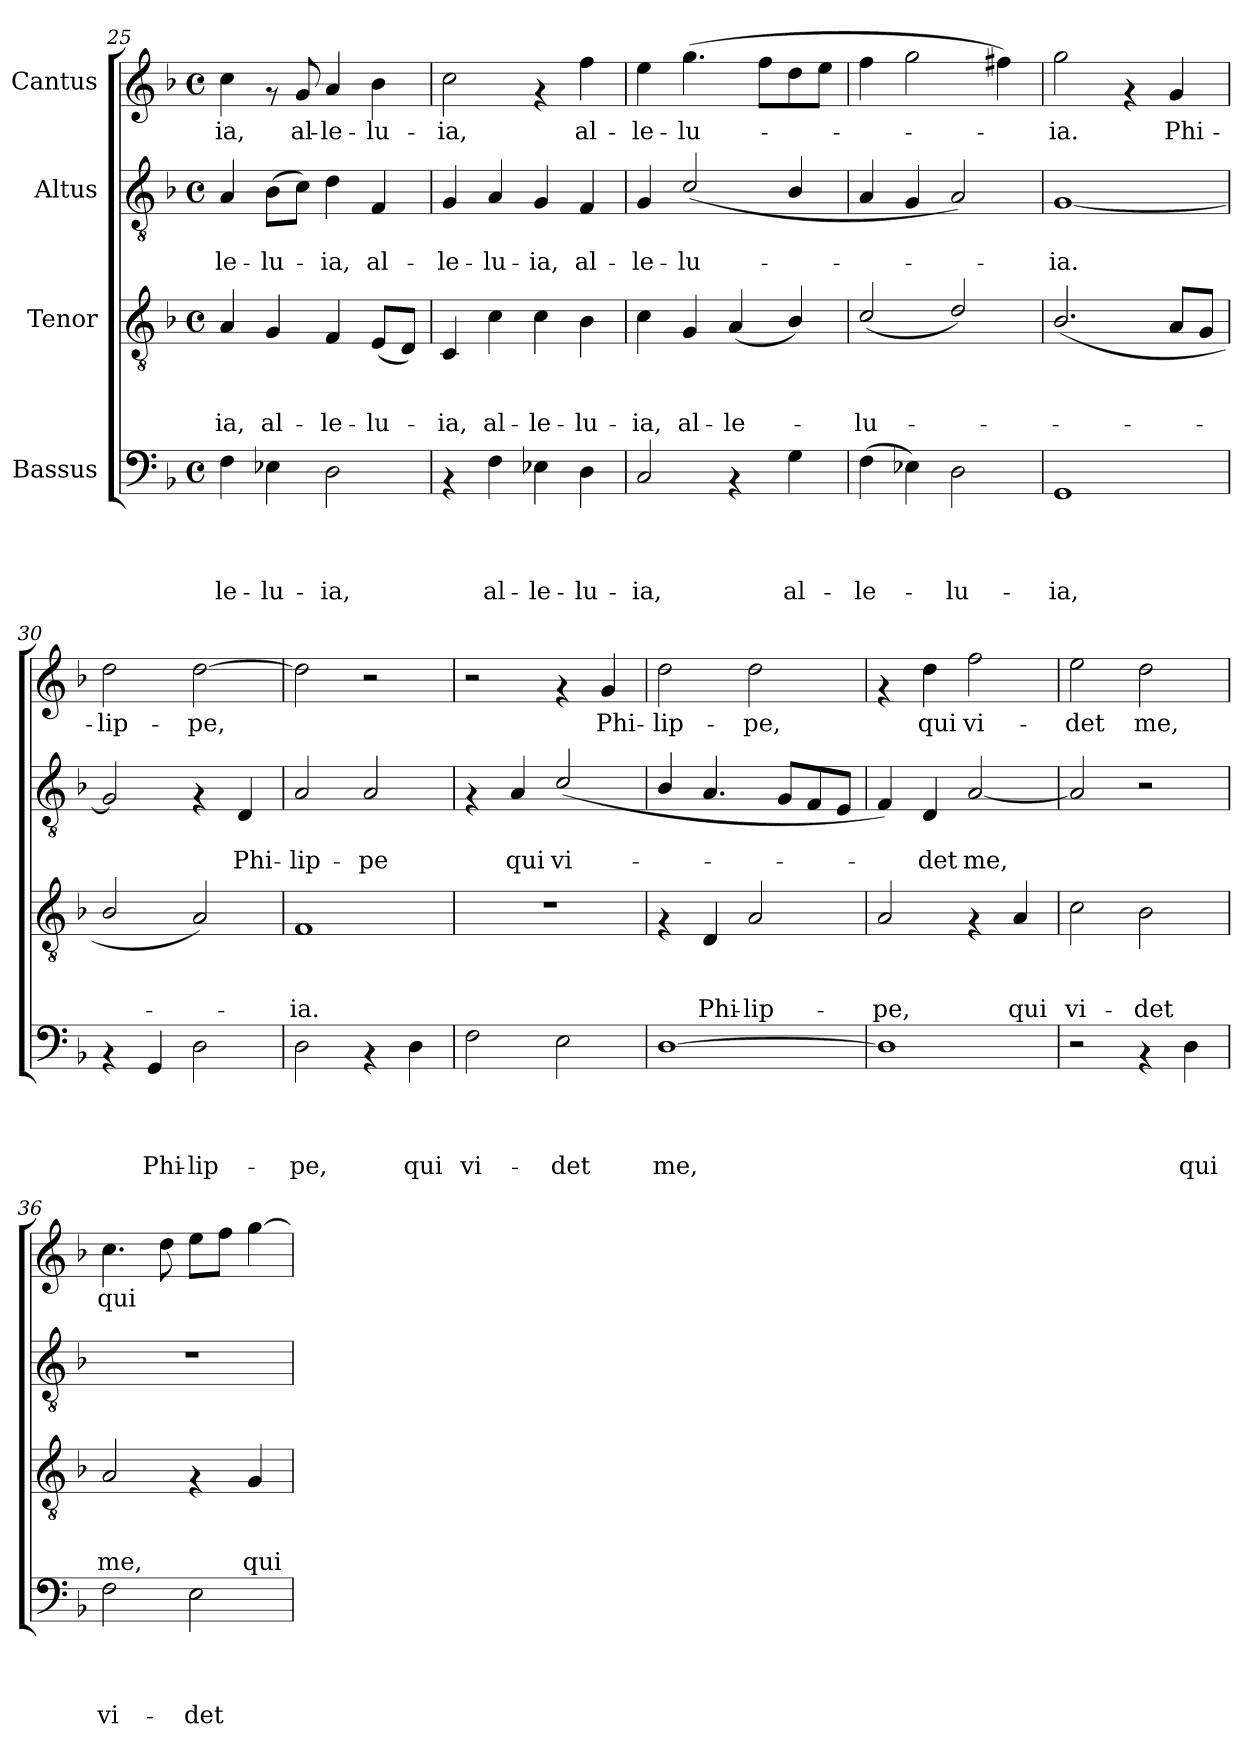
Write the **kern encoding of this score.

**kern	**text	**text	**text	**text	**kern	**text	**text	**text	**kern	**text	**text	**kern	**text
*part4	*part4	*part4	*part4	*part4	*part3	*part3	*part3	*part3	*part2	*part2	*part2	*part1	*part1
*staff4	*staff4	*staff4	*staff4	*staff4	*staff3	*staff3	*staff3	*staff3	*staff2	*staff2	*staff2	*staff1	*staff1
*I"Bassus	*	*	*	*	*I"Tenor	*	*	*	*I"Altus	*	*	*I"Cantus	*
*clefF4	*	*	*	*	*clefGv2	*	*	*	*clefGv2	*	*	*clefG2	*
*k[b-]	*	*	*	*	*k[b-]	*	*	*	*k[b-]	*	*	*k[b-]	*
*F:	*	*	*	*	*F:	*	*	*	*F:	*	*	*F:	*
*M4/4	*	*	*	*	*M4/4	*	*	*	*M4/4	*	*	*M4/4	*
*met(c)	*	*	*	*	*met(c)	*	*	*	*met(c)	*	*	*met(c)	*
=25	=25	=25	=25	=25	=25	=25	=25	=25	=25	=25	=25	=25	=25
!	!	!	!	!LO:LY:b	!	!	!	!LO:LY:b	!	!	!LO:LY:b	!	!LO:LY:b
4F\	.	.	.	-le-	4A/	.	.	-ia,	4A/	.	-le-	4cc\	-ia,
!	!	!	!	!LO:LY:b	!	!	!	!LO:LY:b	!	!	!LO:LY:b	!	!
4E-X\	.	.	.	-lu-	4G/	.	.	al-	(>8B-\L	.	-lu-	8rf	.
!	!	!	!	!	!	!	!	!	!	!	!	!	!LO:LY:b
.	.	.	.	.	.	.	.	.	8c\J)	.	.	8g/	al-
!	!	!	!	!LO:LY:b	!	!	!	!LO:LY:b	!	!	!LO:LY:b	!	!LO:LY:b
2D\	.	.	.	-ia,	4F/	.	.	-le-	4d\	.	-ia,	4a/	-le-
!	!	!	!	!	!	!	!	!LO:LY:b	!	!	!LO:LY:b	!	!LO:LY:b
.	.	.	.	.	(<8E/L	.	.	-lu-	4F/	.	al-	4b-\	-lu-
.	.	.	.	.	8D/J)	.	.	.	.	.	.	.	.
=26	=26	=26	=26	=26	=26	=26	=26	=26	=26	=26	=26	=26	=26
!	!	!	!	!	!	!	!	!LO:LY:b	!	!	!LO:LY:b	!	!LO:LY:b
4rAA	.	.	.	.	4C/	.	.	-ia,	4G/	.	-le-	2cc\	-ia,
!	!	!	!	!LO:LY:b	!	!	!	!LO:LY:b	!	!	!LO:LY:b	!	!
4F\	.	.	.	al-	4c\	.	.	al-	4A/	.	-lu-	.	.
!	!	!	!	!LO:LY:b	!	!	!	!LO:LY:b	!	!	!LO:LY:b	!	!
4E-X\	.	.	.	-le-	4c\	.	.	-le-	4G/	.	-ia,	4rf	.
!	!	!	!	!LO:LY:b	!	!	!	!LO:LY:b	!	!	!LO:LY:b	!	!LO:LY:b
4D\	.	.	.	-lu-	4B-\	.	.	-lu-	4F/	.	al-	4ff\	al-
=27	=27	=27	=27	=27	=27	=27	=27	=27	=27	=27	=27	=27	=27
!	!	!	!	!LO:LY:b	!	!	!	!LO:LY:b	!	!	!LO:LY:b	!	!LO:LY:b
2C/	.	.	.	-ia,	4c\	.	.	-ia,	4G/	.	-le-	4ee\	-le-
!	!	!	!	!	!	!	!	!LO:LY:b	!	!	!LO:LY:b	!	!LO:LY:b
.	.	.	.	.	4G/	.	.	al-	(<2c/	.	-lu-	(>4.gg\	-lu-
!	!	!	!	!	!	!	!	!LO:LY:b	!	!	!	!	!
4rAA	.	.	.	.	(<4A/	.	.	-le-	.	.	.	.	.
.	.	.	.	.	.	.	.	.	.	.	.	8ff\L	.
!	!	!	!	!LO:LY:b	!	!	!	!	!	!	!	!	!
4G\	.	.	.	al-	4B-/)	.	.	.	4B-/	.	.	8dd\	.
.	.	.	.	.	.	.	.	.	.	.	.	8ee\J	.
=28	=28	=28	=28	=28	=28	=28	=28	=28	=28	=28	=28	=28	=28
!	!	!	!	!LO:LY:b	!	!	!	!LO:LY:b	!	!	!	!	!
(>4F\	.	.	.	-le-	(<2c/	.	.	-lu-	4A/	.	.	4ff\	.
4E-X\)	.	.	.	.	.	.	.	.	4G/	.	.	2gg\	.
!	!	!	!	!LO:LY:b	!	!	!	!	!	!	!	!	!
2D\	.	.	.	-lu-	2d/)	.	.	.	2A/)	.	.	.	.
.	.	.	.	.	.	.	.	.	.	.	.	4ff#X\)	.
!!LO:LB:g=z
=29	=29	=29	=29	=29	=29	=29	=29	=29	=29	=29	=29	=29	=29
!	!	!	!	!LO:LY:b	!	!	!	!	!	!	!LO:LY:b	!	!LO:LY:b
1GG	.	.	.	-ia,	(<2.B-/	.	.	.	[<1G	.	-ia.	2gg\	-ia.
.	.	.	.	.	.	.	.	.	.	.	.	4rf	.
!	!	!	!	!	!	!	!	!	!	!	!	!	!LO:LY:b
.	.	.	.	.	8A/L	.	.	.	.	.	.	4g/	Phi-
.	.	.	.	.	8G/J	.	.	.	.	.	.	.	.
=30	=30	=30	=30	=30	=30	=30	=30	=30	=30	=30	=30	=30	=30
!	!	!	!	!	!	!	!	!	!	!	!	!	!LO:LY:b
4rAA	.	.	.	.	2B-/	.	.	.	2G/]	.	.	2dd\	-lip-
!	!	!	!	!LO:LY:b	!	!	!	!	!	!	!	!	!
4GG/	.	.	.	Phi-	.	.	.	.	.	.	.	.	.
!	!	!	!	!LO:LY:b	!	!	!	!	!	!	!	!	!LO:LY:b
2D\	.	.	.	-lip-	2A/)	.	.	.	4rF	.	.	[>2dd\	-pe,
!	!	!	!	!	!	!	!	!	!	!	!LO:LY:b	!	!
.	.	.	.	.	.	.	.	.	4D/	.	Phi-	.	.
=31	=31	=31	=31	=31	=31	=31	=31	=31	=31	=31	=31	=31	=31
!	!	!	!	!LO:LY:b	!	!	!	!LO:LY:b	!	!	!LO:LY:b	!	!
2D\	.	.	.	-pe,	1F	.	.	-ia.	2A/	.	-lip-	2dd\]	.
!	!	!	!	!	!	!	!	!	!	!	!LO:LY:b	!	!
4rAA	.	.	.	.	.	.	.	.	2A/	.	-pe	2r	.
!	!	!	!	!LO:LY:b	!	!	!	!	!	!	!	!	!
4D\	.	.	.	qui	.	.	.	.	.	.	.	.	.
=32	=32	=32	=32	=32	=32	=32	=32	=32	=32	=32	=32	=32	=32
!	!	!	!	!LO:LY:b	!	!	!	!	!	!	!	!	!
2F\	.	.	.	vi-	1r	.	.	.	4rF	.	.	2r	.
!	!	!	!	!	!	!	!	!	!	!	!LO:LY:b	!	!
.	.	.	.	.	.	.	.	.	4A/	.	qui	.	.
!	!	!	!	!LO:LY:b	!	!	!	!	!	!	!LO:LY:b	!	!
2E\	.	.	.	-det	.	.	.	.	(<2c/	.	vi-	4rf	.
!	!	!	!	!	!	!	!	!	!	!	!	!	!LO:LY:b
.	.	.	.	.	.	.	.	.	.	.	.	4g/	Phi-
=33	=33	=33	=33	=33	=33	=33	=33	=33	=33	=33	=33	=33	=33
!	!	!	!	!LO:LY:b	!	!	!	!	!	!	!	!	!LO:LY:b
[>1D	.	.	.	me,	4rF	.	.	.	4B-/	.	.	2dd\	-lip-
!	!	!	!	!	!	!	!	!LO:LY:b	!	!	!	!	!
.	.	.	.	.	4D/	.	.	Phi-	4.A/	.	.	.	.
!	!	!	!	!	!	!	!	!LO:LY:b	!	!	!	!	!LO:LY:b
.	.	.	.	.	2A/	.	.	-lip-	.	.	.	2dd\	-pe,
.	.	.	.	.	.	.	.	.	8G/L	.	.	.	.
.	.	.	.	.	.	.	.	.	8F/	.	.	.	.
.	.	.	.	.	.	.	.	.	8E/J	.	.	.	.
=34	=34	=34	=34	=34	=34	=34	=34	=34	=34	=34	=34	=34	=34
!	!	!	!	!	!	!	!	!LO:LY:b	!	!	!	!	!
1D]	.	.	.	.	2A/	.	.	-pe,	4F/)	.	.	4rf	.
!	!	!	!	!	!	!	!	!	!	!	!LO:LY:b	!	!LO:LY:b
.	.	.	.	.	.	.	.	.	4D/	.	-det	4dd\	qui
!	!	!	!	!	!	!	!	!	!	!	!LO:LY:b	!	!LO:LY:b
.	.	.	.	.	4rF	.	.	.	[<2A/	.	me,	2ff\	vi-
!	!	!	!	!	!	!	!	!LO:LY:b	!	!	!	!	!
.	.	.	.	.	4A/	.	.	qui	.	.	.	.	.
=35	=35	=35	=35	=35	=35	=35	=35	=35	=35	=35	=35	=35	=35
!	!	!	!	!	!	!	!	!LO:LY:b	!	!	!	!	!LO:LY:b
2r	.	.	.	.	2c\	.	.	vi-	2A/]	.	.	2ee\	-det
!	!	!	!	!	!	!	!	!LO:LY:b	!	!	!	!	!LO:LY:b
4rAA	.	.	.	.	2B-\	.	.	-det	2r	.	.	2dd\	me,
!	!	!	!	!LO:LY:b	!	!	!	!	!	!	!	!	!
4D\	.	.	.	qui	.	.	.	.	.	.	.	.	.
=36	=36	=36	=36	=36	=36	=36	=36	=36	=36	=36	=36	=36	=36
!	!	!	!	!LO:LY:b	!	!	!	!LO:LY:b	!	!	!	!	!LO:LY:b
2F\	.	.	.	vi-	2A/	.	.	me,	1r	.	.	4.cc\	qui
.	.	.	.	.	.	.	.	.	.	.	.	8dd\	.
!	!	!	!	!LO:LY:b	!	!	!	!	!	!	!	!	!
2E\	.	.	.	-det	4rF	.	.	.	.	.	.	8ee\L	.
.	.	.	.	.	.	.	.	.	.	.	.	8ff\J	.
!	!	!	!	!	!	!	!	!LO:LY:b	!	!	!	!	!
.	.	.	.	.	4G/	.	.	qui	.	.	.	[<4gg\	.
=	=	=	=	=	=	=	=	=	=	=	=	=	=
*-	*-	*-	*-	*-	*-	*-	*-	*-	*-	*-	*-	*-	*-
